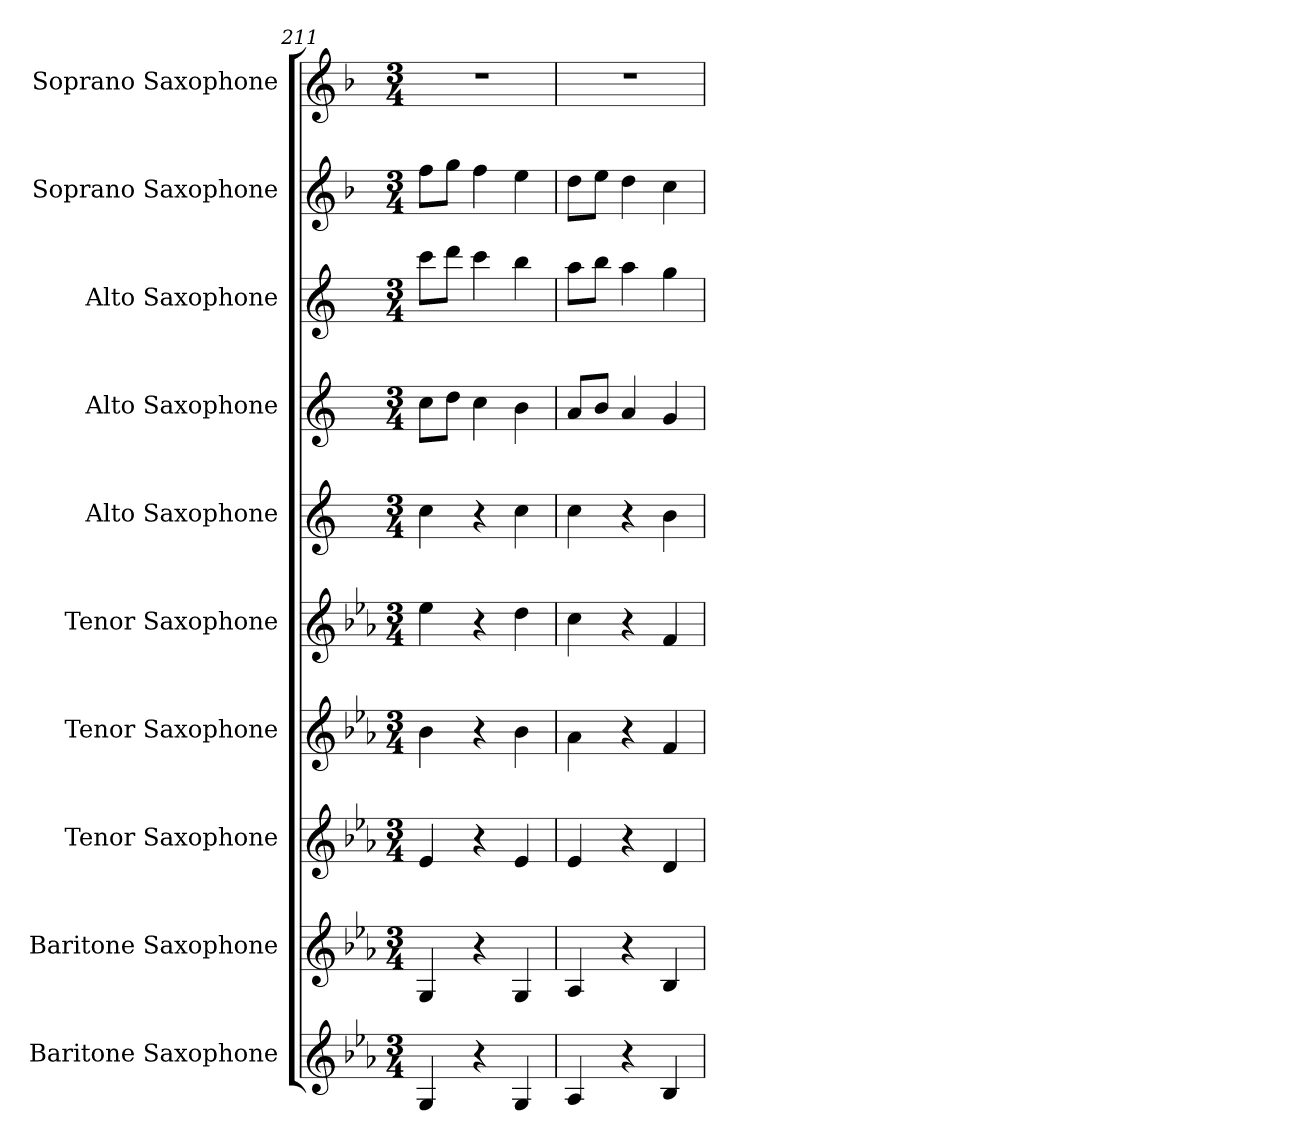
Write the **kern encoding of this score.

**kern	**kern	**kern	**kern	**kern	**kern	**kern	**kern	**kern	**kern
*part10	*part9	*part8	*part7	*part6	*part5	*part4	*part3	*part2	*part1
*staff10	*staff9	*staff8	*staff7	*staff6	*staff5	*staff4	*staff3	*staff2	*staff1
*I"Baritone Saxophone	*I"Baritone Saxophone	*I"Tenor Saxophone	*I"Tenor Saxophone	*I"Tenor Saxophone	*I"Alto Saxophone	*I"Alto Saxophone	*I"Alto Saxophone	*I"Soprano Saxophone	*I"Soprano Saxophone
*I'Bar. Sax.	*I'Bar. Sax.	*I'T. Sax.	*I'T. Sax.	*I'T. Sax.	*I'A. Sax.	*I'A. Sax.	*I'A. Sax.	*I'S. Sax.	*I'S. Sax.
*clefG2	*clefG2	*clefG2	*clefG2	*clefG2	*clefG2	*clefG2	*clefG2	*clefG2	*clefG2
*ITrd12c21	*ITrd12c21	*ITrd8c14	*ITrd8c14	*ITrd8c14	*ITrd5c9	*ITrd5c9	*ITrd5c9	*ITrd1c2	*ITrd1c2
*k[b-e-a-]	*k[b-e-a-]	*k[b-e-a-]	*k[b-e-a-]	*k[b-e-a-]	*k[b-e-a-]	*k[b-e-a-]	*k[b-e-a-]	*k[b-e-a-]	*k[b-e-a-]
*M3/4	*M3/4	*M3/4	*M3/4	*M3/4	*M3/4	*M3/4	*M3/4	*M3/4	*M3/4
=211	=211	=211	=211	=211	=211	=211	=211	=211	=211
4GG/	4GG/	4E-/	4B-\	4e-\	4e-\	8e-\L	8ee-\L	8ee-\L	2.r
.	.	.	.	.	.	8f\J	8ff\J	8ff\J	.
4r	4r	4r	4r	4r	4r	4e-\	4ee-\	4ee-\	.
4GG/	4GG/	4E-/	4B-\	4d\	4e-\	4d\	4dd\	4dd\	.
=212	=212	=212	=212	=212	=212	=212	=212	=212	=212
4AA-/	4AA-/	4E-/	4A-\	4c\	4e-\	8c/L	8cc\L	8cc\L	2.r
.	.	.	.	.	.	8d/J	8dd\J	8dd\J	.
4r	4r	4r	4r	4r	4r	4c/	4cc\	4cc\	.
4BB-/	4BB-/	4D/	4F/	4F/	4d\	4B-/	4b-\	4b-\	.
=	=	=	=	=	=	=	=	=	=
*-	*-	*-	*-	*-	*-	*-	*-	*-	*-
